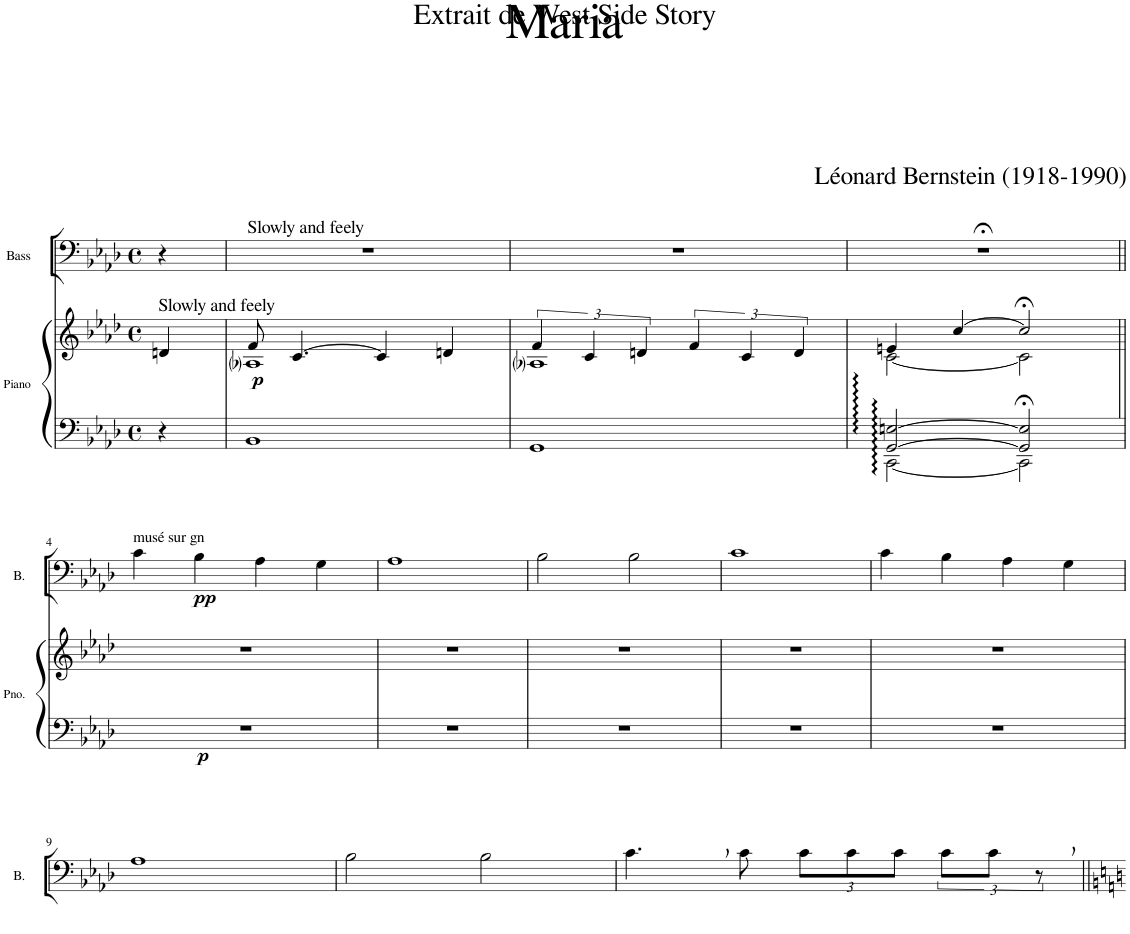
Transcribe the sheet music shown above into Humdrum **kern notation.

**kern	**kern	**dynam	**kern	**text	**dynam
*part2	*part2	*part2	*part1	*part1	*part1
*staff3	*staff2	*staff2/3	*staff1	*staff1	*staff1
*I"Piano	*	*	*I"Bass	*	*
*I'Pno.	*	*	*I'B.	*	*
*clefF4	*clefG2	*	*clefF4	*	*
*k[b-e-a-d-]	*k[b-e-a-d-]	*	*k[b-e-a-d-]	*	*
*M4/4	*M4/4	*	*M4/4	*	*
*met(c)	*met(c)	*	*met(c)	*	*
=	=	=	=	=	=
!	!LO:TX:a:t=Slowly and feely	!	!	!	!
!	!	!LO:DY:b	!	!	!
4r	4dn/	p	4r	.	.
=1	=1	=1	=1	=1	=1
*	*^	*	*	*	*
!	!	!	!	!LO:TX:a:t=Slowly and feely	!	!
1BB-	8f/	1A-i	.	1r	.	.
.	[4.c/	.	.	.	.	.
.	4c/]	.	.	.	.	.
.	4dn/	.	.	.	.	.
=2	=2	=2	=2	=2	=2	=2
1GG	6f/	1A-i	.	1r	.	.
.	6c/	.	.	.	.	.
.	6dn/	.	.	.	.	.
.	6f/	.	.	.	.	.
.	6c/	.	.	.	.	.
.	6d/	.	.	.	.	.
=3	=3	=3	=3	=3	=3	=3
*^	*	*	*	*	*	*
[2GG/: [2En/:	[2CC\	4en:/	[2c\	.	1r;<	.	.
.	.	[4cc/	.	.	.	.	.
2GG/];< 2E/];<	2CC\]	2cc;</]	2c\]	.	.	.	.
!!LO:LB:g=z
=4||	=4||	=4||	=4||	=4||	=4||	=4||	=4||
!	!	!	!	!	!LO:TX:a:t=musé sur gn	!	!
!	!	!	!	!LO:DY:b=2	!	!	!LO:DY:b
*v	*v	*	*	*	*	*	*
*	*v	*v	*	*	*	*
1r	1r	p	4c\	.	pp
.	.	.	4B-\	.	.
.	.	.	4A-\	.	.
.	.	.	4G\	.	.
=5	=5	=5	=5	=5	=5
1r	1r	.	1A-	.	.
=6	=6	=6	=6	=6	=6
1r	1r	.	2B-\	.	.
.	.	.	2B-\	.	.
=7	=7	=7	=7	=7	=7
1r	1r	.	1c	.	.
=8	=8	=8	=8	=8	=8
1r	1r	.	4c\	.	.
.	.	.	4B-\	.	.
.	.	.	4A-\	.	.
.	.	.	4G\	.	.
!!LO:LB:g=z
=9	=9	=9	=9	=9	=9
1r	1r	.	1A-	.	.
=10	=10	=10	=10	=10	=10
1r	1r	.	2B-\	.	.
.	.	.	2B-\	.	.
=11	=11	=11	=11	=11	=11
1r	1r	.	4.c,\	.	.
!	!	!	!	!LO:LY:b	!LO:HP:b
.	.	.	8c\	Ma-	<
*	*	*	*Xbrackettup	*	*
!	!	!	!	!LO:LY:b	!
.	.	.	12c\L	-ri-	.
!	!	!	!	!LO:LY:b	!
.	.	.	12c\	-a,	.
!	!	!	!	!LO:LY:b	!
.	.	.	12c\J	Ma-	.
*	*	*	*brackettup	*	*
!	!	!	!	!LO:LY:b	!
.	.	.	12c\L	-ri-	.
!	!	!	!	!LO:LY:b	!
.	.	.	12c\J	-a,	.
.	.	.	12r	.	[
=||	=||	=||	=||	=||	=||
*-	*-	*-	*-	*-	*-
